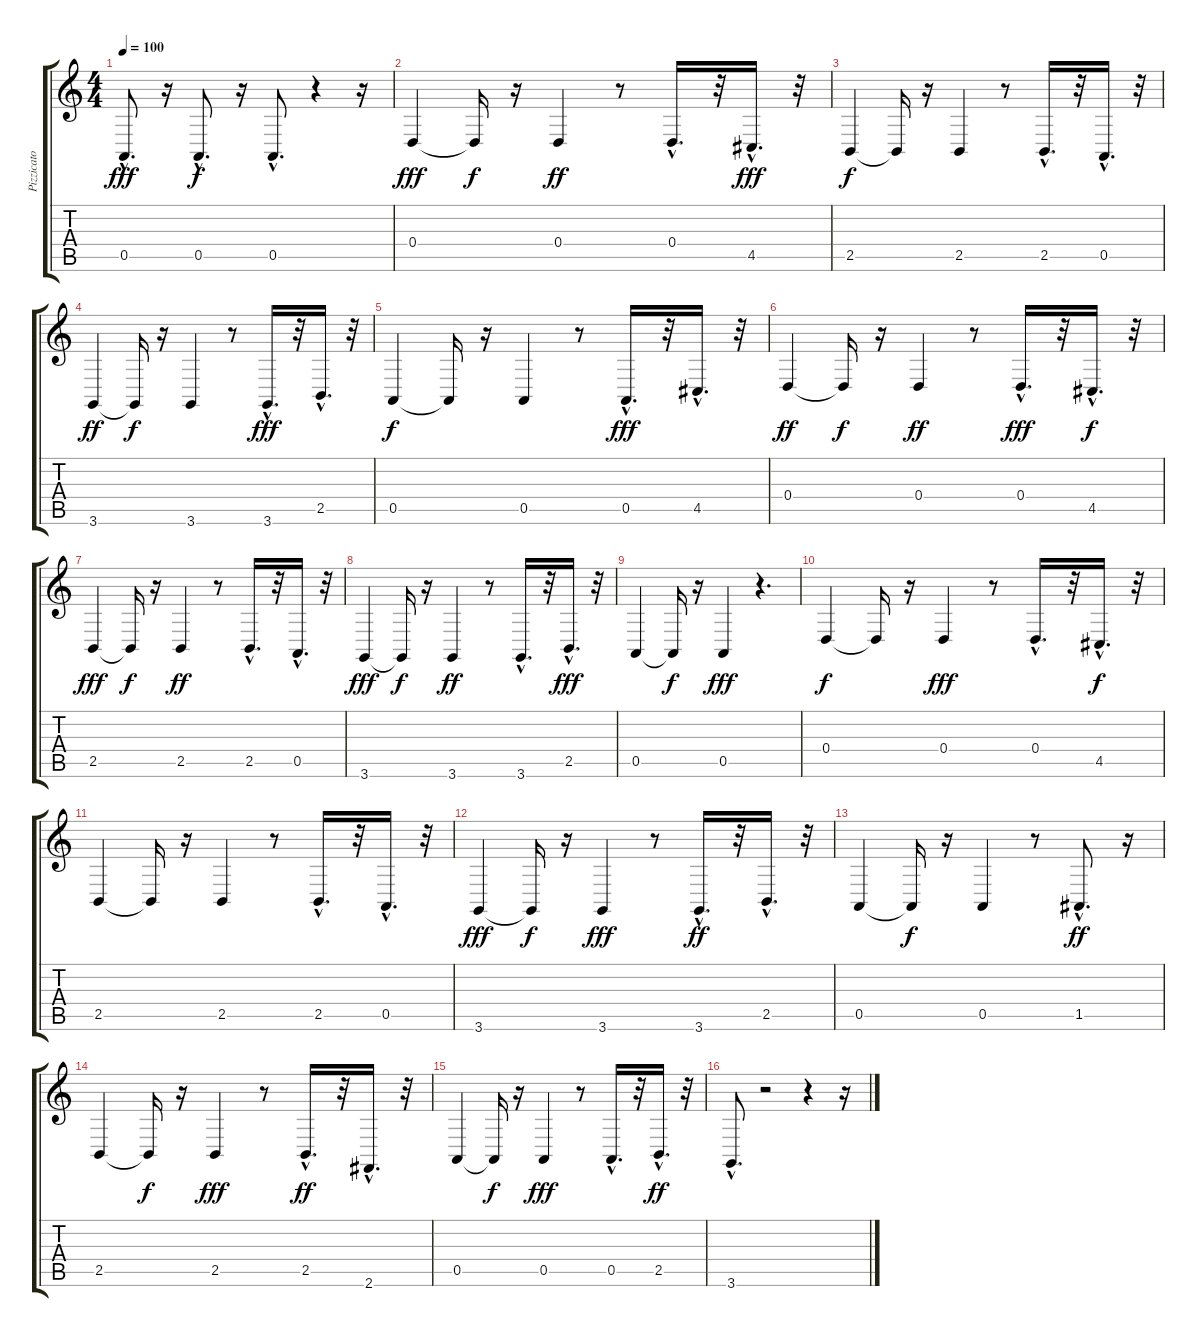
\track ("Pizzicato Strings" "Pizzicato ") {instrument pizzicatostrings}
\staff {score tabs}
\tuning (E4 B3 G3 D3 A2 E2) {hide}
\ts (4 4)
\tempo 100
\clef g2
\ks c
0.5{hac}.8{d dy fff} r.16 0.5{hac}.8{d dy f} r.16 0.5{hac}.8{d} r.4 r.16 |
0.4.4{dy fff} 0.4{t}.16{dy f} r.16 0.4.4{dy ff} r.8 0.4{hac}.16{d} r.32 4.5{hac}.16{d dy fff} r.32 |
2.5.4{dy f} 2.5{t}.16 r.16 2.5.4 r.8 2.5{hac}.16{d} r.32 0.5{hac}.16{d} r.32 |
3.6.4{dy ff} 3.6{t}.16{dy f} r.16 3.6.4 r.8 3.6{hac}.16{d dy fff} r.32 2.5{hac}.16{d} r.32 |
0.5.4{dy f} 0.5{t}.16 r.16 0.5.4 r.8 0.5{hac}.16{d dy fff} r.32 4.5{hac}.16{d} r.32 |
0.4.4{dy ff} 0.4{t}.16{dy f} r.16 0.4.4{dy ff} r.8 0.4{hac}.16{d dy fff} r.32 4.5{hac}.16{d dy f} r.32 |
2.5.4{dy fff} 2.5{t}.16{dy f} r.16 2.5.4{dy ff} r.8 2.5{hac}.16{d} r.32 0.5{hac}.16{d} r.32 |
3.6.4{dy fff} 3.6{t}.16{dy f} r.16 3.6.4{dy ff} r.8 3.6{hac}.16{d} r.32 2.5{hac}.16{d dy fff} r.32 |
0.5.4 0.5{t}.16{dy f} r.16 0.5.4{dy fff} r.4{d} |
0.4.4{dy f} 0.4{t}.16 r.16 0.4.4{dy fff} r.8 0.4{hac}.16{d} r.32 4.5{hac}.16{d dy f} r.32 |
2.5.4 2.5{t}.16 r.16 2.5.4 r.8 2.5{hac}.16{d} r.32 0.5{hac}.16{d} r.32 |
3.6.4{dy fff} 3.6{t}.16{dy f} r.16 3.6.4{dy fff} r.8 3.6{hac}.16{d dy ff} r.32 2.5{hac}.16{d} r.32 |
0.5.4 0.5{t}.16{dy f} r.16 0.5.4 r.8 1.5{hac}.8{d dy ff} r.16 |
2.5.4 2.5{t}.16{dy f} r.16 2.5.4{dy fff} r.8 2.5{hac}.16{d dy ff} r.32 2.6{hac}.16{d} r.32 |
0.5.4 0.5{t}.16{dy f} r.16 0.5.4{dy fff} r.8 0.5{hac}.16{d} r.32 2.5{hac}.16{d dy ff} r.32 |
3.6{hac}.8{d} r.2 r.4 r.16
